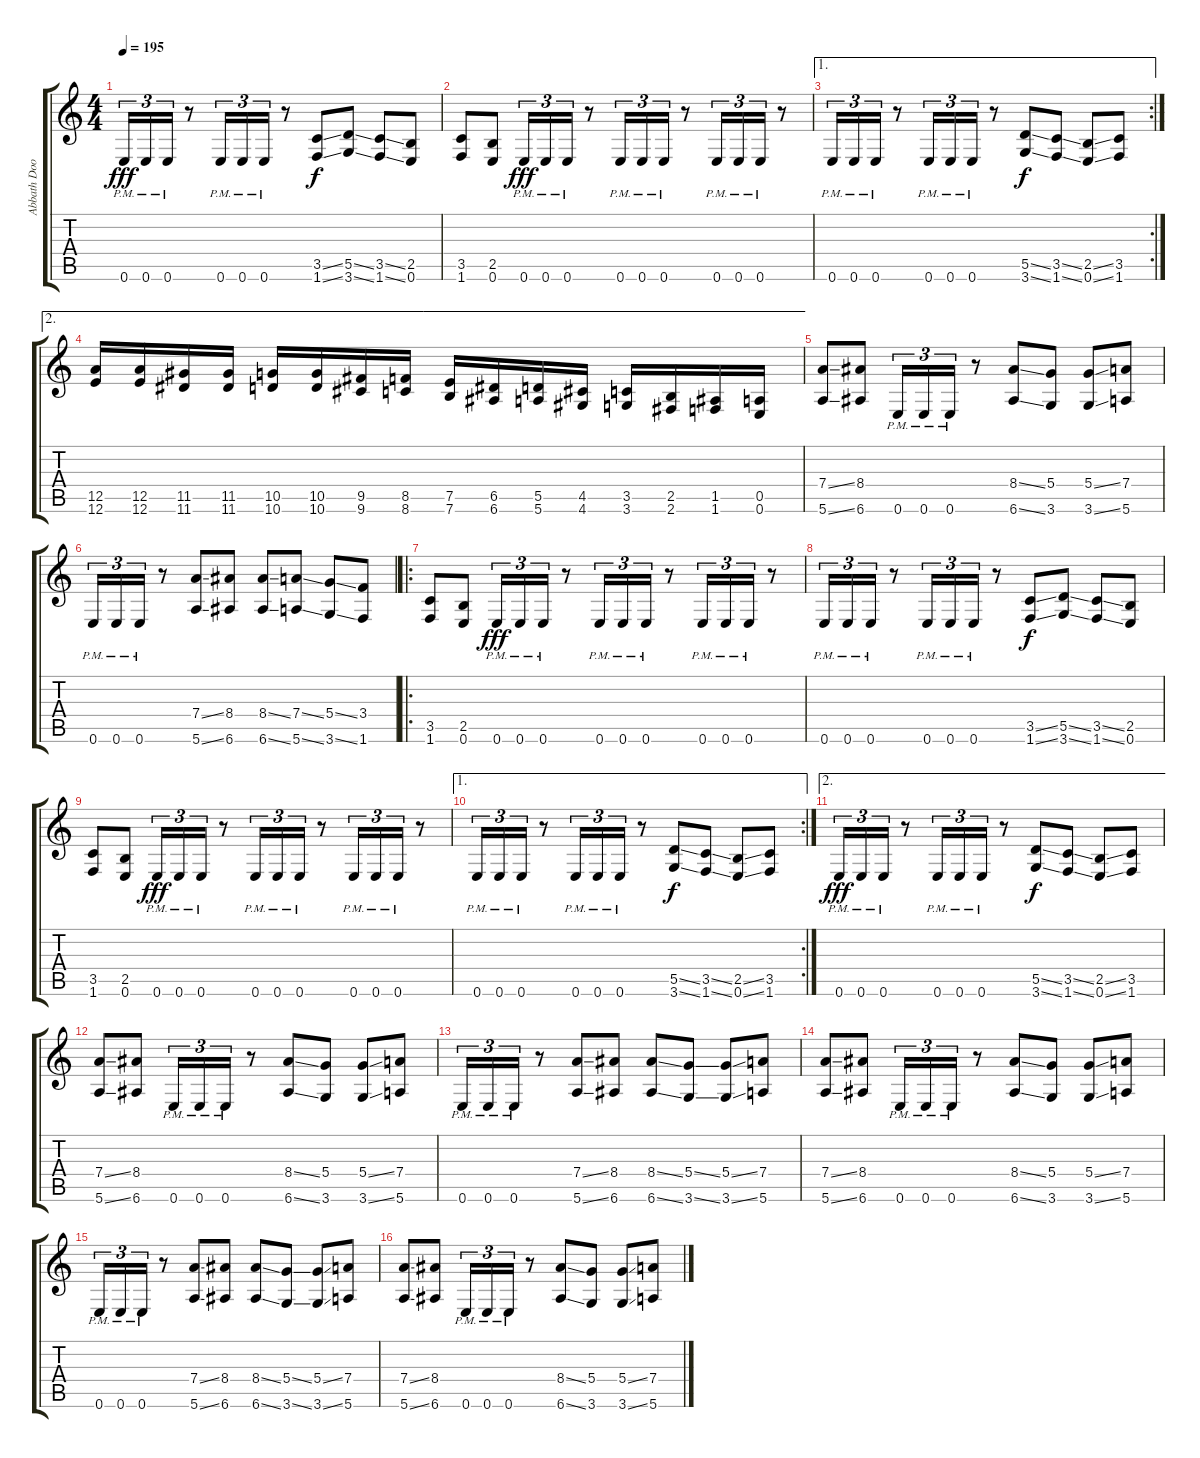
\track ("Abbath Doom Occulta" "Abbath Doo") {instrument distortionguitar}
\staff {score tabs}
\tuning (E4 B3 G3 D3 A2 E2) {hide}
\ts (4 4)
\tempo 195
\clef g2
\ks c
0.6{pm}.16{tu (3 2) dy fff} 0.6{pm}.16{tu (3 2)} 0.6{pm}.16{tu (3 2)} r.8 0.6{pm}.16{tu (3 2)} 0.6{pm}.16{tu (3 2)} 0.6{pm}.16{tu (3 2)} r.8 (3.5{ss} 1.6{ss}).8{dy f} (5.5{ss} 3.6{ss}).8 (3.5{ss} 1.6{ss}).8 (2.5 0.6).8 |
(3.5 1.6).8 (2.5 0.6).8 0.6{pm}.16{tu (3 2) dy fff} 0.6{pm}.16{tu (3 2)} 0.6{pm}.16{tu (3 2)} r.8 0.6{pm}.16{tu (3 2)} 0.6{pm}.16{tu (3 2)} 0.6{pm}.16{tu (3 2)} r.8 0.6{pm}.16{tu (3 2)} 0.6{pm}.16{tu (3 2)} 0.6{pm}.16{tu (3 2)} r.8 |
\ae 1
\rc 2
0.6{pm}.16{tu (3 2)} 0.6{pm}.16{tu (3 2)} 0.6{pm}.16{tu (3 2)} r.8 0.6{pm}.16{tu (3 2)} 0.6{pm}.16{tu (3 2)} 0.6{pm}.16{tu (3 2)} r.8 (5.5{ss} 3.6{ss}).8{dy f} (3.5{ss} 1.6{ss}).8 (2.5{ss} 0.6{ss}).8 (3.5 1.6).8 |
\ae 2
(12.5 12.6).16{instrument guitarfretnoise} (12.5 12.6).16 (11.5 11.6).16 (11.5 11.6).16 (10.5 10.6).16 (10.5 10.6).16 (9.5 9.6).16 (8.5 8.6).16 (7.5 7.6).16 (6.5 6.6).16 (5.5 5.6).16 (4.5 4.6).16 (3.5 3.6).16 (2.5 2.6).16 (1.5 1.6).16 (0.5 0.6).16 |
(7.4{ss} 5.6{ss}).8{instrument distortionguitar} (8.4 6.6).8 0.6{pm}.16{tu (3 2)} 0.6{pm}.16{tu (3 2)} 0.6{pm}.16{tu (3 2)} r.8 (8.4{ss} 6.6{ss}).8 (5.4 3.6).8 (5.4{ss} 3.6{ss}).8 (7.4 5.6).8 |
0.6{pm}.16{tu (3 2)} 0.6{pm}.16{tu (3 2)} 0.6{pm}.16{tu (3 2)} r.8 (7.4{ss} 5.6{ss}).8 (8.4 6.6).8 (8.4{ss} 6.6{ss}).8 (7.4{ss} 5.6{ss}).8 (5.4{ss} 3.6{ss}).8 (3.4 1.6).8 |
\ro
(3.5 1.6).8 (2.5 0.6).8 0.6{pm}.16{tu (3 2) dy fff} 0.6{pm}.16{tu (3 2)} 0.6{pm}.16{tu (3 2)} r.8 0.6{pm}.16{tu (3 2)} 0.6{pm}.16{tu (3 2)} 0.6{pm}.16{tu (3 2)} r.8 0.6{pm}.16{tu (3 2)} 0.6{pm}.16{tu (3 2)} 0.6{pm}.16{tu (3 2)} r.8 |
0.6{pm}.16{tu (3 2)} 0.6{pm}.16{tu (3 2)} 0.6{pm}.16{tu (3 2)} r.8 0.6{pm}.16{tu (3 2)} 0.6{pm}.16{tu (3 2)} 0.6{pm}.16{tu (3 2)} r.8 (3.5{ss} 1.6{ss}).8{dy f} (5.5{ss} 3.6{ss}).8 (3.5{ss} 1.6{ss}).8 (2.5 0.6).8 |
(3.5 1.6).8 (2.5 0.6).8 0.6{pm}.16{tu (3 2) dy fff} 0.6{pm}.16{tu (3 2)} 0.6{pm}.16{tu (3 2)} r.8 0.6{pm}.16{tu (3 2)} 0.6{pm}.16{tu (3 2)} 0.6{pm}.16{tu (3 2)} r.8 0.6{pm}.16{tu (3 2)} 0.6{pm}.16{tu (3 2)} 0.6{pm}.16{tu (3 2)} r.8 |
\ae 1
\rc 2
0.6{pm}.16{tu (3 2)} 0.6{pm}.16{tu (3 2)} 0.6{pm}.16{tu (3 2)} r.8 0.6{pm}.16{tu (3 2)} 0.6{pm}.16{tu (3 2)} 0.6{pm}.16{tu (3 2)} r.8 (5.5{ss} 3.6{ss}).8{dy f} (3.5{ss} 1.6{ss}).8 (2.5{ss} 0.6{ss}).8 (3.5 1.6).8 |
\ae 2
0.6{pm}.16{tu (3 2) dy fff} 0.6{pm}.16{tu (3 2)} 0.6{pm}.16{tu (3 2)} r.8 0.6{pm}.16{tu (3 2)} 0.6{pm}.16{tu (3 2)} 0.6{pm}.16{tu (3 2)} r.8 (5.5{ss} 3.6{ss}).8{dy f} (3.5{ss} 1.6{ss}).8 (2.5{ss} 0.6{ss}).8 (3.5 1.6).8 |
(7.4{ss} 5.6{ss}).8 (8.4 6.6).8 0.6{pm}.16{tu (3 2)} 0.6{pm}.16{tu (3 2)} 0.6{pm}.16{tu (3 2)} r.8 (8.4{ss} 6.6{ss}).8 (5.4 3.6).8 (5.4{ss} 3.6{ss}).8 (7.4 5.6).8 |
0.6{pm}.16{tu (3 2)} 0.6{pm}.16{tu (3 2)} 0.6{pm}.16{tu (3 2)} r.8 (7.4{ss} 5.6{ss}).8 (8.4 6.6).8 (8.4{ss} 6.6{ss}).8 (5.4{ss} 3.6{ss}).8 (5.4{ss} 3.6{ss}).8 (7.4 5.6).8 |
(7.4{ss} 5.6{ss}).8 (8.4 6.6).8 0.6{pm}.16{tu (3 2)} 0.6{pm}.16{tu (3 2)} 0.6{pm}.16{tu (3 2)} r.8 (8.4{ss} 6.6{ss}).8 (5.4 3.6).8 (5.4{ss} 3.6{ss}).8 (7.4 5.6).8 |
0.6{pm}.16{tu (3 2)} 0.6{pm}.16{tu (3 2)} 0.6{pm}.16{tu (3 2)} r.8 (7.4{ss} 5.6{ss}).8 (8.4 6.6).8 (8.4{ss} 6.6{ss}).8 (5.4{ss} 3.6{ss}).8 (5.4{ss} 3.6{ss}).8 (7.4 5.6).8 |
(7.4{ss} 5.6{ss}).8 (8.4 6.6).8 0.6{pm}.16{tu (3 2)} 0.6{pm}.16{tu (3 2)} 0.6{pm}.16{tu (3 2)} r.8 (8.4{ss} 6.6{ss}).8 (5.4 3.6).8 (5.4{ss} 3.6{ss}).8 (7.4 5.6).8
